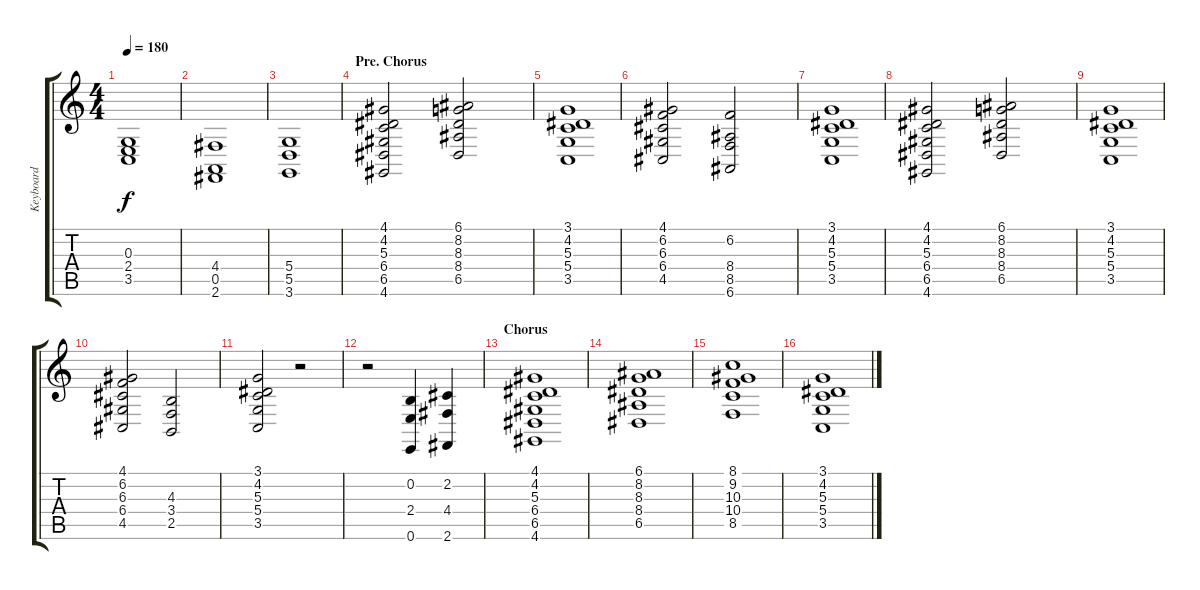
\track ("Keyboard" "Keyboard") {instrument stringensemble1}
\staff {score tabs}
\tuning (E4 B3 G3 D3 A2 E2) {hide}
\ts (4 4)
\tempo 180
\clef g2
\ks c
(0.3 2.4 3.5).1{dy f} |
(4.4 0.5 2.6).1 |
(5.4 5.5 3.6).1 |
\section ("" "Pre. Chorus")
(4.1 4.2 5.3 6.4 6.5 4.6).2{volume 12} (6.1 8.2 8.3 8.4 6.5).2 |
(3.1 4.2 5.3 5.4 3.5).1 |
(4.1 6.2 6.3 6.4 4.5).2 (6.2 8.4 8.5 6.6).2 |
(3.1 4.2 5.3 5.4 3.5).1 |
(4.1 4.2 5.3 6.4 6.5 4.6).2 (6.1 8.2 8.3 8.4 6.5).2 |
(3.1 4.2 5.3 5.4 3.5).1 |
(4.1 6.2 6.3 6.4 4.5).2 (4.3 3.4 2.5).2 |
(3.1 4.2 5.3 5.4 3.5).2 r.2 |
r.2 (0.2 2.4 0.6).4 (2.2 4.4 2.6).4 |
\section ("" "Chorus")
(4.1 4.2 5.3 6.4 6.5 4.6).1 |
(6.1 8.2 8.3 8.4 6.5).1 |
(8.1 9.2 10.3 10.4 8.5).1 |
(3.1 4.2 5.3 5.4 3.5).1
